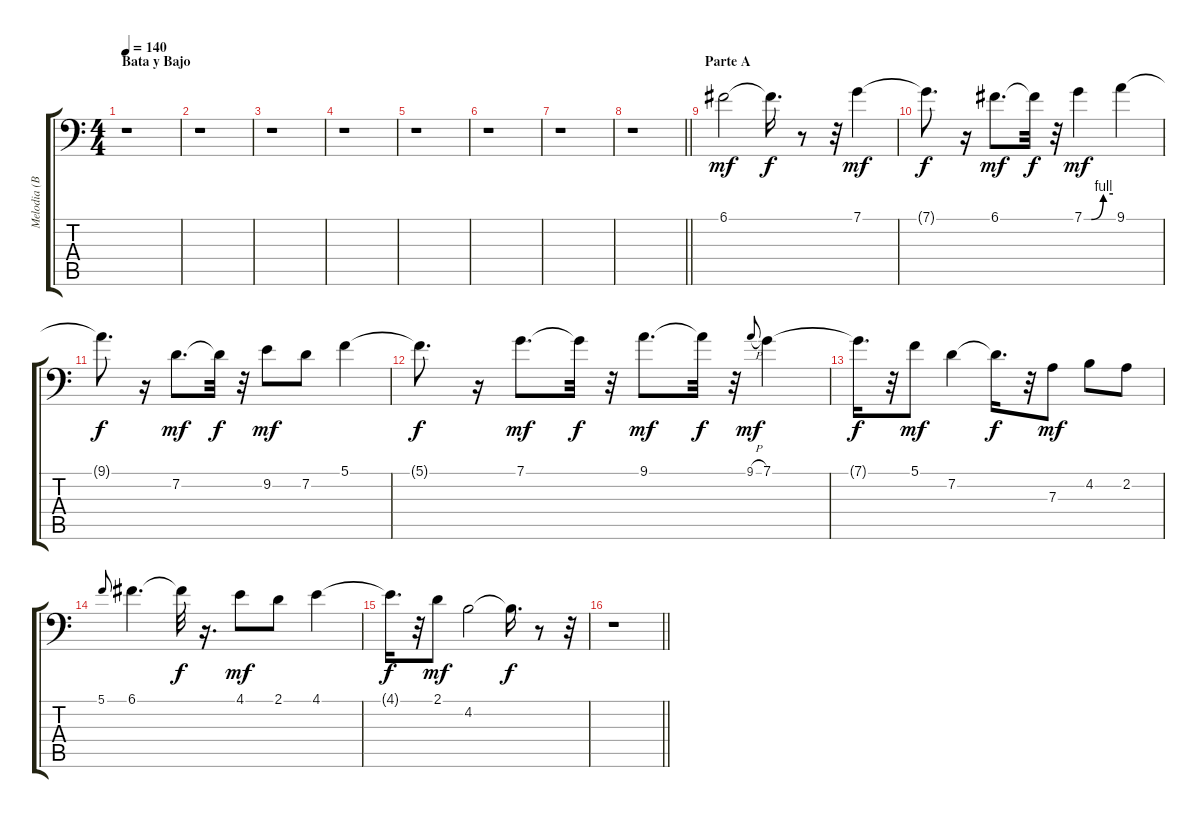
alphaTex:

\track ("Melodia (Bajo)" "Melodia (B") {instrument fretlessbass}
\staff {score tabs}
\tuning (C3 G2 D2 A1 E1 B0) {hide}
\ts (4 4)
\section ("" "Bata y Bajo")
\tempo 140
\clef f4
\ks c
r.1{dy mf} |
r.1 |
r.1 |
r.1 |
r.1 |
r.1 |
r.1 |
\barLineRight lightlight
r.1 |
\section ("" "Parte A")
6.1.2 6.1{t}.16{d dy f} r.8 r.32 7.1.4{dy mf} |
7.1{t}.8{d dy f} r.16 6.1.8{d dy mf} 6.1{t}.32{dy f} r.32 7.1{be (custom 0 0 15 0 40 4 60 4)}.4{dy mf} 9.1.4 |
9.1{t}.8{d dy f} r.16 7.2.8{d dy mf} 7.2{t}.32{dy f} r.32 9.2.8{dy mf} 7.2.8 5.1.4 |
5.1{t}.8{d dy f} r.16 7.1.8{d dy mf} 7.1{t}.32{dy f} r.32 9.1.8{d dy mf} 9.1{t}.32{dy f} r.32 9.1{h}.8{gr onbeat dy mf} 7.1.4 |
7.1{t}.16{d dy f} r.32 5.1.8{dy mf} 7.2.4 7.2{t}.16{d dy f} r.32 7.3.8{dy mf} 4.2.8 2.2.8 |
5.1.8{gr onbeat} 6.1.4{d} 6.1{t}.32{dy f} r.16{d} 4.1.8{dy mf} 2.1.8 4.1.4 |
4.1{t}.16{d dy f} r.32 2.1.8{dy mf} 4.2.2 4.2{t}.16{d dy f} r.8 r.32 |
\barLineRight lightlight
r.1
